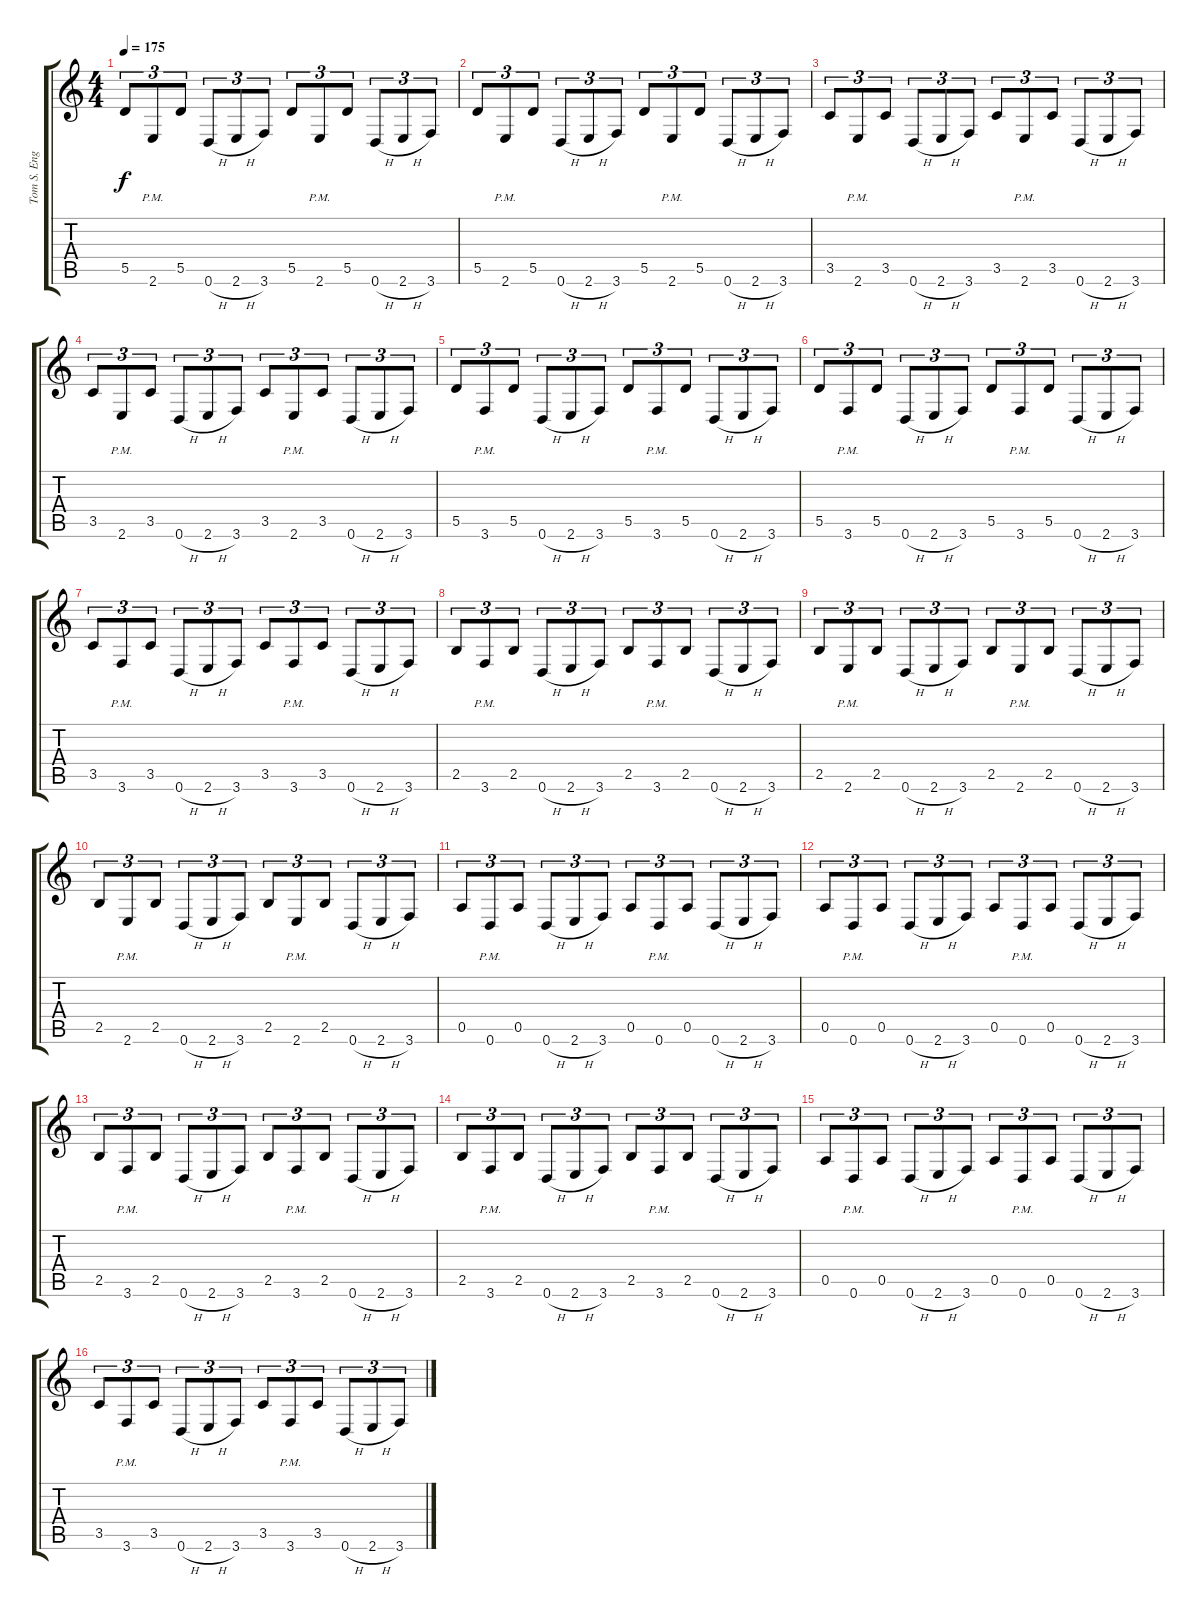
\track ("Tom S. Englund" "Tom S. Eng") {instrument distortionguitar}
\staff {score tabs}
\tuning (E4 B3 G3 D3 A2 D2) {hide}
\ts (4 4)
\tempo 175
\clef g2
\ks c
5.5.8{tu (3 2) dy f instrument distortionguitar} 2.6{pm}.8{tu (3 2)} 5.5.8{tu (3 2)} 0.6{h}.8{tu (3 2)} 2.6{h}.8{tu (3 2)} 3.6.8{tu (3 2)} 5.5.8{tu (3 2)} 2.6{pm}.8{tu (3 2)} 5.5.8{tu (3 2)} 0.6{h}.8{tu (3 2)} 2.6{h}.8{tu (3 2)} 3.6.8{tu (3 2)} |
5.5.8{tu (3 2)} 2.6{pm}.8{tu (3 2)} 5.5.8{tu (3 2)} 0.6{h}.8{tu (3 2)} 2.6{h}.8{tu (3 2)} 3.6.8{tu (3 2)} 5.5.8{tu (3 2)} 2.6{pm}.8{tu (3 2)} 5.5.8{tu (3 2)} 0.6{h}.8{tu (3 2)} 2.6{h}.8{tu (3 2)} 3.6.8{tu (3 2)} |
3.5.8{tu (3 2)} 2.6{pm}.8{tu (3 2)} 3.5.8{tu (3 2)} 0.6{h}.8{tu (3 2)} 2.6{h}.8{tu (3 2)} 3.6.8{tu (3 2)} 3.5.8{tu (3 2)} 2.6{pm}.8{tu (3 2)} 3.5.8{tu (3 2)} 0.6{h}.8{tu (3 2)} 2.6{h}.8{tu (3 2)} 3.6.8{tu (3 2)} |
3.5.8{tu (3 2)} 2.6{pm}.8{tu (3 2)} 3.5.8{tu (3 2)} 0.6{h}.8{tu (3 2)} 2.6{h}.8{tu (3 2)} 3.6.8{tu (3 2)} 3.5.8{tu (3 2)} 2.6{pm}.8{tu (3 2)} 3.5.8{tu (3 2)} 0.6{h}.8{tu (3 2)} 2.6{h}.8{tu (3 2)} 3.6.8{tu (3 2)} |
5.5.8{tu (3 2)} 3.6{pm}.8{tu (3 2)} 5.5.8{tu (3 2)} 0.6{h}.8{tu (3 2)} 2.6{h}.8{tu (3 2)} 3.6.8{tu (3 2)} 5.5.8{tu (3 2)} 3.6{pm}.8{tu (3 2)} 5.5.8{tu (3 2)} 0.6{h}.8{tu (3 2)} 2.6{h}.8{tu (3 2)} 3.6.8{tu (3 2)} |
5.5.8{tu (3 2)} 3.6{pm}.8{tu (3 2)} 5.5.8{tu (3 2)} 0.6{h}.8{tu (3 2)} 2.6{h}.8{tu (3 2)} 3.6.8{tu (3 2)} 5.5.8{tu (3 2)} 3.6{pm}.8{tu (3 2)} 5.5.8{tu (3 2)} 0.6{h}.8{tu (3 2)} 2.6{h}.8{tu (3 2)} 3.6.8{tu (3 2)} |
3.5.8{tu (3 2)} 3.6{pm}.8{tu (3 2)} 3.5.8{tu (3 2)} 0.6{h}.8{tu (3 2)} 2.6{h}.8{tu (3 2)} 3.6.8{tu (3 2)} 3.5.8{tu (3 2)} 3.6{pm}.8{tu (3 2)} 3.5.8{tu (3 2)} 0.6{h}.8{tu (3 2)} 2.6{h}.8{tu (3 2)} 3.6.8{tu (3 2)} |
2.5.8{tu (3 2)} 3.6{pm}.8{tu (3 2)} 2.5.8{tu (3 2)} 0.6{h}.8{tu (3 2)} 2.6{h}.8{tu (3 2)} 3.6.8{tu (3 2)} 2.5.8{tu (3 2)} 3.6{pm}.8{tu (3 2)} 2.5.8{tu (3 2)} 0.6{h}.8{tu (3 2)} 2.6{h}.8{tu (3 2)} 3.6.8{tu (3 2)} |
2.5.8{tu (3 2)} 2.6{pm}.8{tu (3 2)} 2.5.8{tu (3 2)} 0.6{h}.8{tu (3 2)} 2.6{h}.8{tu (3 2)} 3.6.8{tu (3 2)} 2.5.8{tu (3 2)} 2.6{pm}.8{tu (3 2)} 2.5.8{tu (3 2)} 0.6{h}.8{tu (3 2)} 2.6{h}.8{tu (3 2)} 3.6.8{tu (3 2)} |
2.5.8{tu (3 2)} 2.6{pm}.8{tu (3 2)} 2.5.8{tu (3 2)} 0.6{h}.8{tu (3 2)} 2.6{h}.8{tu (3 2)} 3.6.8{tu (3 2)} 2.5.8{tu (3 2)} 2.6{pm}.8{tu (3 2)} 2.5.8{tu (3 2)} 0.6{h}.8{tu (3 2)} 2.6{h}.8{tu (3 2)} 3.6.8{tu (3 2)} |
0.5.8{tu (3 2)} 0.6{pm}.8{tu (3 2)} 0.5.8{tu (3 2)} 0.6{h}.8{tu (3 2)} 2.6{h}.8{tu (3 2)} 3.6.8{tu (3 2)} 0.5.8{tu (3 2)} 0.6{pm}.8{tu (3 2)} 0.5.8{tu (3 2)} 0.6{h}.8{tu (3 2)} 2.6{h}.8{tu (3 2)} 3.6.8{tu (3 2)} |
0.5.8{tu (3 2)} 0.6{pm}.8{tu (3 2)} 0.5.8{tu (3 2)} 0.6{h}.8{tu (3 2)} 2.6{h}.8{tu (3 2)} 3.6.8{tu (3 2)} 0.5.8{tu (3 2)} 0.6{pm}.8{tu (3 2)} 0.5.8{tu (3 2)} 0.6{h}.8{tu (3 2)} 2.6{h}.8{tu (3 2)} 3.6.8{tu (3 2)} |
2.5.8{tu (3 2)} 3.6{pm}.8{tu (3 2)} 2.5.8{tu (3 2)} 0.6{h}.8{tu (3 2)} 2.6{h}.8{tu (3 2)} 3.6.8{tu (3 2)} 2.5.8{tu (3 2)} 3.6{pm}.8{tu (3 2)} 2.5.8{tu (3 2)} 0.6{h}.8{tu (3 2)} 2.6{h}.8{tu (3 2)} 3.6.8{tu (3 2)} |
2.5.8{tu (3 2)} 3.6{pm}.8{tu (3 2)} 2.5.8{tu (3 2)} 0.6{h}.8{tu (3 2)} 2.6{h}.8{tu (3 2)} 3.6.8{tu (3 2)} 2.5.8{tu (3 2)} 3.6{pm}.8{tu (3 2)} 2.5.8{tu (3 2)} 0.6{h}.8{tu (3 2)} 2.6{h}.8{tu (3 2)} 3.6.8{tu (3 2)} |
0.5.8{tu (3 2)} 0.6{pm}.8{tu (3 2)} 0.5.8{tu (3 2)} 0.6{h}.8{tu (3 2)} 2.6{h}.8{tu (3 2)} 3.6.8{tu (3 2)} 0.5.8{tu (3 2)} 0.6{pm}.8{tu (3 2)} 0.5.8{tu (3 2)} 0.6{h}.8{tu (3 2)} 2.6{h}.8{tu (3 2)} 3.6.8{tu (3 2)} |
3.5.8{tu (3 2)} 3.6{pm}.8{tu (3 2)} 3.5.8{tu (3 2)} 0.6{h}.8{tu (3 2)} 2.6{h}.8{tu (3 2)} 3.6.8{tu (3 2)} 3.5.8{tu (3 2)} 3.6{pm}.8{tu (3 2)} 3.5.8{tu (3 2)} 0.6{h}.8{tu (3 2)} 2.6{h}.8{tu (3 2)} 3.6.8{tu (3 2)}
